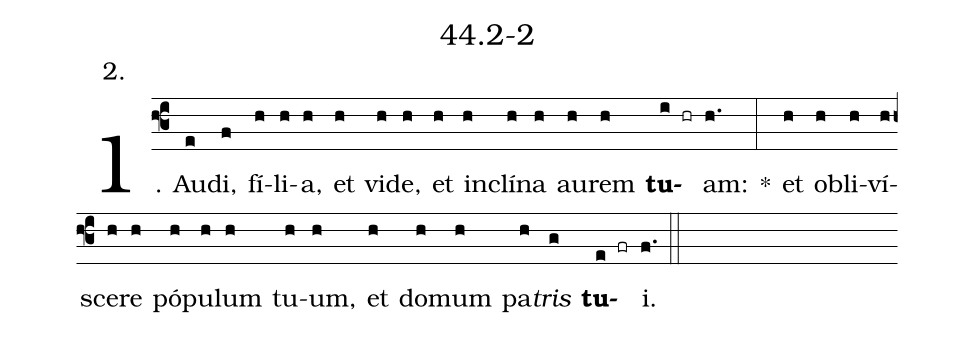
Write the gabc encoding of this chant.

name: 44.2-2;
annotation: 2.;
%%
(f3)1. Au(e)di,(f) fí(h)li(h)a,(h) et(h) vi(h)de,(h) et(h) in(h)clí(h)na(h) au(h)rem(h) <b>tu</b>(i hr)am:(h.) *(:) et(h) ob(h)li(h)ví(h)sce(h)re(h) pó(h)pu(h)lum(h) tu(h)um,(h) et(h) do(h)mum(h) pa(h)<i>tris</i>(g) <b>tu</b>(e fr)i.(f.) (::)


%E(h) u(h) o(h) u(g) a(e) e.(f.) (::)
